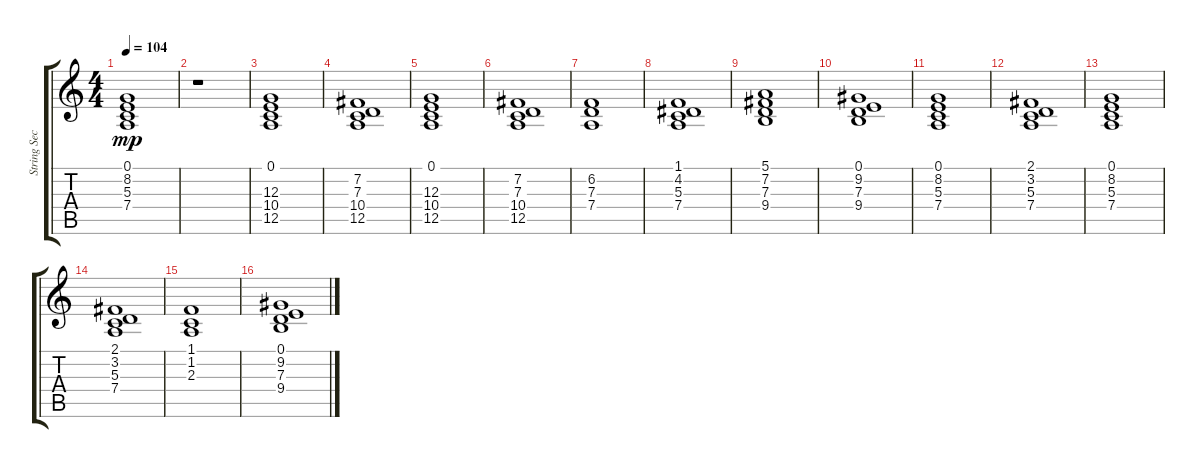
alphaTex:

\track ("String Section" "String Sec") {instrument synthstrings1}
\staff {score tabs}
\tuning (E4 B3 G3 D3 A2 E2) {hide}
\ts (4 4)
\tempo 104
\clef g2
\ks c
(0.1 8.2 5.3 7.4).1{dy mp} |
r.1 |
(0.1 12.3 10.4 12.5).1 |
(7.2 7.3 10.4 12.5).1 |
(0.1 12.3 10.4 12.5).1 |
(7.2 7.3 10.4 12.5).1 |
(6.2 7.3 7.4).1 |
(1.1 4.2 5.3 7.4).1 |
(5.1 7.2 7.3 9.4).1 |
(0.1 9.2 7.3 9.4).1 |
(0.1 8.2 5.3 7.4).1 |
(2.1 3.2 5.3 7.4).1 |
(0.1 8.2 5.3 7.4).1 |
(2.1 3.2 5.3 7.4).1 |
(1.1 1.2 2.3).1 |
(0.1 9.2 7.3 9.4).1
